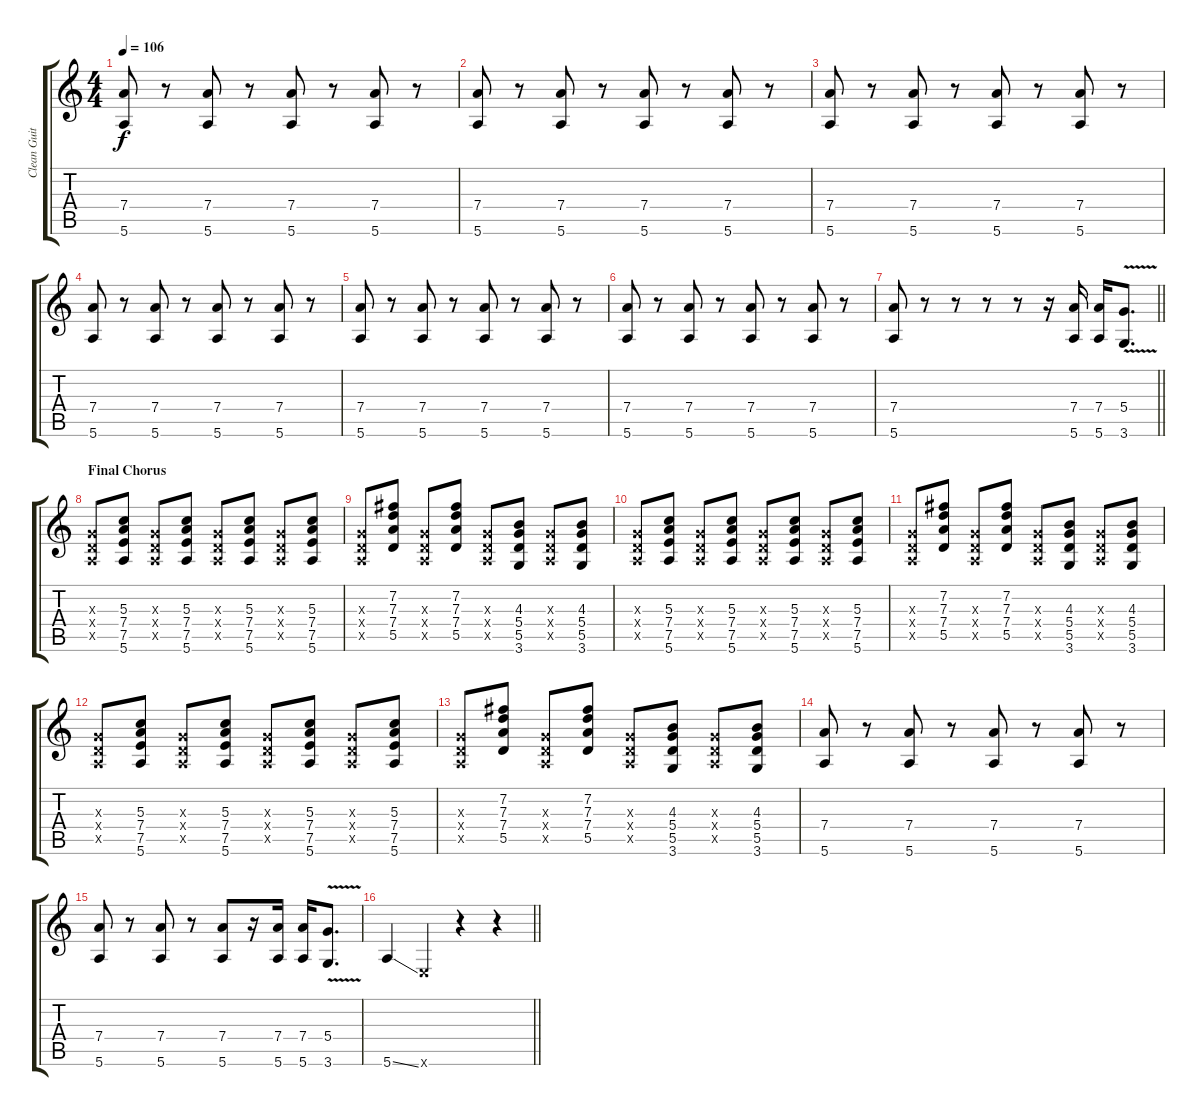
\track ("Clean Guitar 2 (Billie Joe Armstrong)" "Clean Guit") {instrument electricguitarclean}
\staff {score tabs}
\tuning (E4 B3 G3 D3 A2 E2) {hide}
\ts (4 4)
\tempo 106
\clef g2
\ks c
(7.4 5.6).8{dy f} r.8 (7.4 5.6).8 r.8 (7.4 5.6).8 r.8 (7.4 5.6).8 r.8 |
(7.4 5.6).8 r.8 (7.4 5.6).8 r.8 (7.4 5.6).8 r.8 (7.4 5.6).8 r.8 |
(7.4 5.6).8 r.8 (7.4 5.6).8 r.8 (7.4 5.6).8 r.8 (7.4 5.6).8 r.8 |
(7.4 5.6).8 r.8 (7.4 5.6).8 r.8 (7.4 5.6).8 r.8 (7.4 5.6).8 r.8 |
(7.4 5.6).8 r.8 (7.4 5.6).8 r.8 (7.4 5.6).8 r.8 (7.4 5.6).8 r.8 |
(7.4 5.6).8 r.8 (7.4 5.6).8 r.8 (7.4 5.6).8 r.8 (7.4 5.6).8 r.8 |
\barLineRight lightlight
(7.4 5.6).8 r.8 r.8 r.8 r.8 r.16 (7.4 5.6).16 (7.4 5.6).16 (5.4{v} 3.6{v}).8{d} |
\section ("" "Final Chorus")
(0.3{x} 0.4{x} 0.5{x}).8 (5.3 7.4 7.5 5.6).8 (0.3{x} 0.4{x} 0.5{x}).8 (5.3 7.4 7.5 5.6).8 (0.3{x} 0.4{x} 0.5{x}).8 (5.3 7.4 7.5 5.6).8 (0.3{x} 0.4{x} 0.5{x}).8 (5.3 7.4 7.5 5.6).8 |
(0.3{x} 0.4{x} 0.5{x}).8 (7.2 7.3 7.4 5.5).8 (0.3{x} 0.4{x} 0.5{x}).8 (7.2 7.3 7.4 5.5).8 (0.3{x} 0.4{x} 0.5{x}).8 (4.3 5.4 5.5 3.6).8 (0.3{x} 0.4{x} 0.5{x}).8 (4.3 5.4 5.5 3.6).8 |
(0.3{x} 0.4{x} 0.5{x}).8 (5.3 7.4 7.5 5.6).8 (0.3{x} 0.4{x} 0.5{x}).8 (5.3 7.4 7.5 5.6).8 (0.3{x} 0.4{x} 0.5{x}).8 (5.3 7.4 7.5 5.6).8 (0.3{x} 0.4{x} 0.5{x}).8 (5.3 7.4 7.5 5.6).8 |
(0.3{x} 0.4{x} 0.5{x}).8 (7.2 7.3 7.4 5.5).8 (0.3{x} 0.4{x} 0.5{x}).8 (7.2 7.3 7.4 5.5).8 (0.3{x} 0.4{x} 0.5{x}).8 (4.3 5.4 5.5 3.6).8 (0.3{x} 0.4{x} 0.5{x}).8 (4.3 5.4 5.5 3.6).8 |
(0.3{x} 0.4{x} 0.5{x}).8 (5.3 7.4 7.5 5.6).8 (0.3{x} 0.4{x} 0.5{x}).8 (5.3 7.4 7.5 5.6).8 (0.3{x} 0.4{x} 0.5{x}).8 (5.3 7.4 7.5 5.6).8 (0.3{x} 0.4{x} 0.5{x}).8 (5.3 7.4 7.5 5.6).8 |
(0.3{x} 0.4{x} 0.5{x}).8 (7.2 7.3 7.4 5.5).8 (0.3{x} 0.4{x} 0.5{x}).8 (7.2 7.3 7.4 5.5).8 (0.3{x} 0.4{x} 0.5{x}).8 (4.3 5.4 5.5 3.6).8 (0.3{x} 0.4{x} 0.5{x}).8 (4.3 5.4 5.5 3.6).8 |
(7.4 5.6).8 r.8 (7.4 5.6).8 r.8 (7.4 5.6).8 r.8 (7.4 5.6).8 r.8 |
(7.4 5.6).8 r.8 (7.4 5.6).8 r.8 (7.4 5.6).8 r.16 (7.4 5.6).16 (7.4 5.6).16 (5.4{v} 3.6{v}).8{d} |
\barLineRight lightlight
5.6{ss}.4 0.6{x}.4 r.4 r.4
